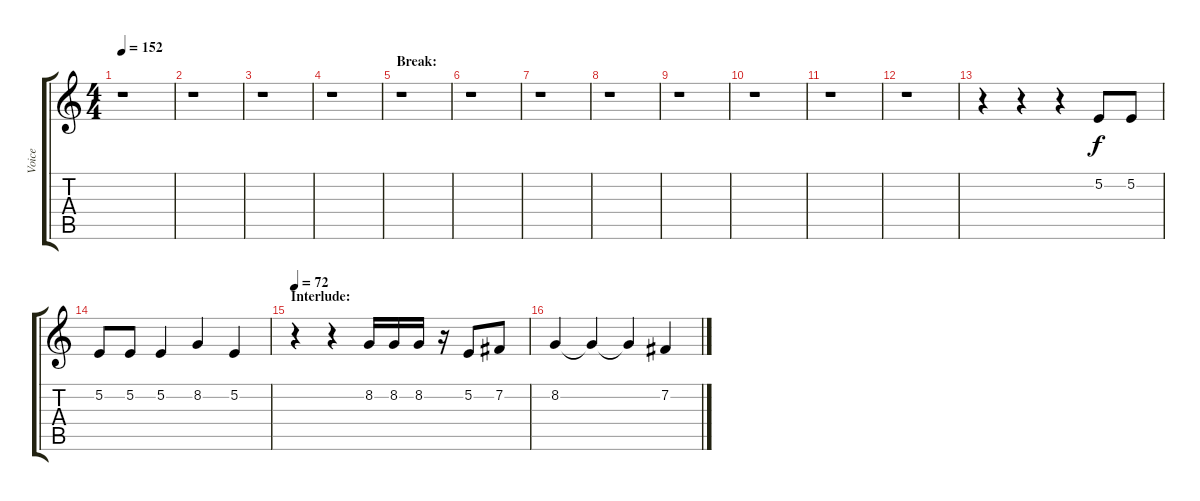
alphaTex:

\track ("Voice" "Voice") {instrument cello}
\staff {score tabs}
\tuning (E4 B3 G3 D3 A2 E2) {hide}
\ts (4 4)
\tempo 152
\clef g2
\ks c
r.1{dy f} |
r.1 |
r.1 |
r.1 |
\section ("" "Break:")
r.1 |
r.1 |
r.1 |
r.1 |
r.1 |
r.1 |
r.1 |
r.1 |
r.4 r.4 r.4 5.2.8 5.2.8 |
5.2.8 5.2.8 5.2.4 8.2.4 5.2.4 |
\section ("" "Interlude:")
\tempo 72
r.4 r.4 8.2.16 8.2.16 8.2.16 r.16 5.2.8 7.2.8 |
8.2.4 8.2{t}.4 8.2{t}.4 7.2.4
